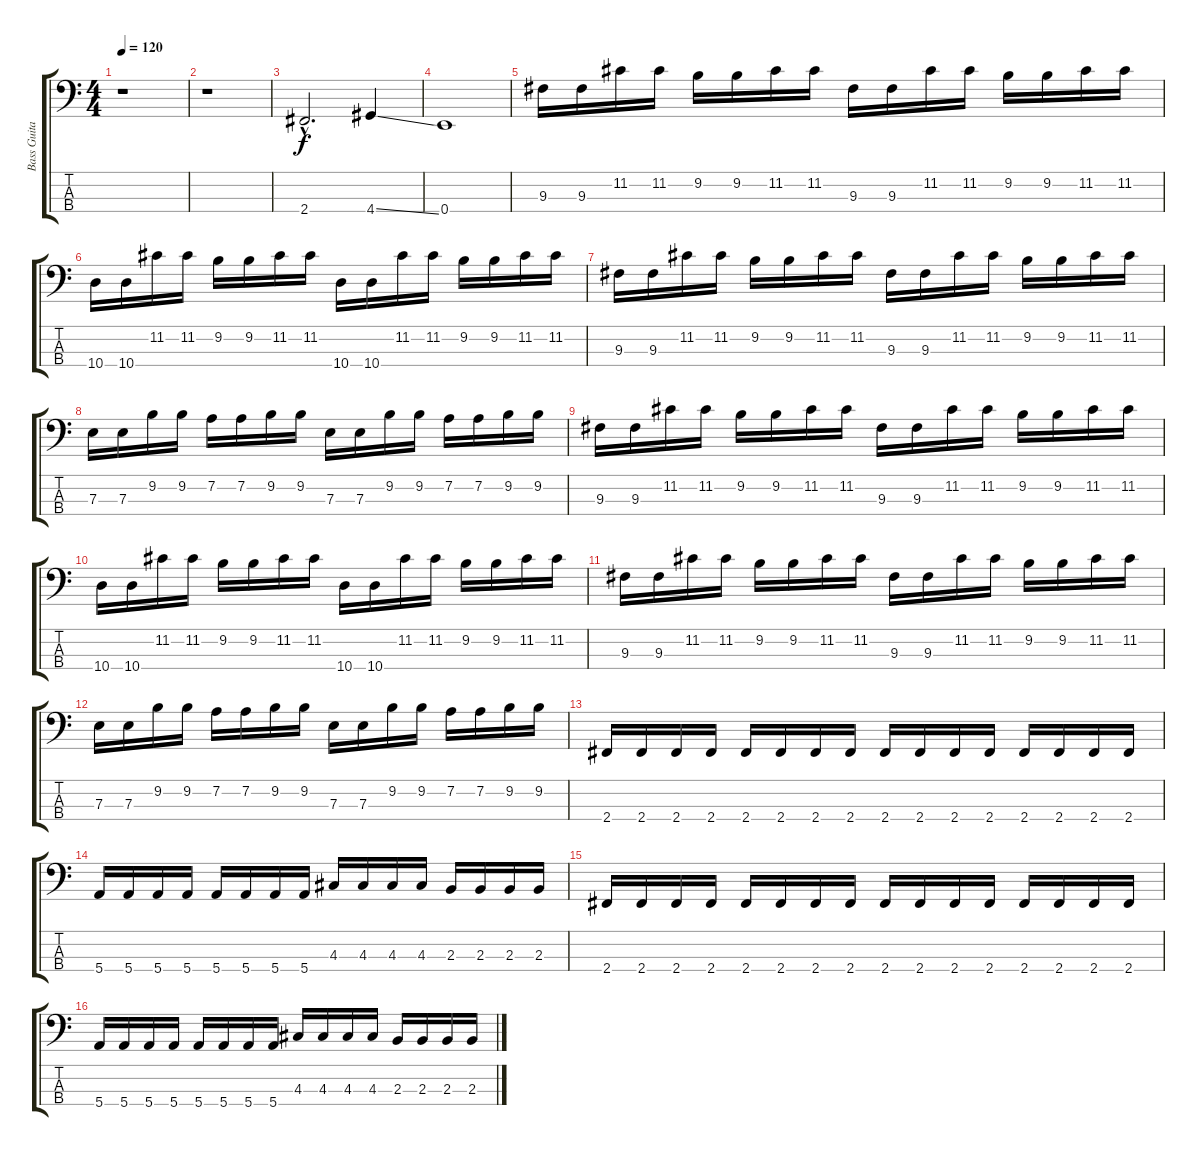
\track ("Bass Guitar" "Bass Guita") {instrument synthbass1}
\staff {score tabs}
\tuning (G2 D2 A1 E1) {hide}
\ts (4 4)
\tempo 120
\clef f4
\ks c
r.1{dy f instrument synthbass1} |
r.1 |
2.4{hac}.2{d} 4.4{ss}.4 |
0.4.1 |
9.3.16 9.3.16 11.2.16 11.2.16 9.2.16 9.2.16 11.2.16 11.2.16 9.3.16 9.3.16 11.2.16 11.2.16 9.2.16 9.2.16 11.2.16 11.2.16 |
10.4.16 10.4.16 11.2.16 11.2.16 9.2.16 9.2.16 11.2.16 11.2.16 10.4.16 10.4.16 11.2.16 11.2.16 9.2.16 9.2.16 11.2.16 11.2.16 |
9.3.16 9.3.16 11.2.16 11.2.16 9.2.16 9.2.16 11.2.16 11.2.16 9.3.16 9.3.16 11.2.16 11.2.16 9.2.16 9.2.16 11.2.16 11.2.16 |
7.3.16 7.3.16 9.2.16 9.2.16 7.2.16 7.2.16 9.2.16 9.2.16 7.3.16 7.3.16 9.2.16 9.2.16 7.2.16 7.2.16 9.2.16 9.2.16 |
9.3.16 9.3.16 11.2.16 11.2.16 9.2.16 9.2.16 11.2.16 11.2.16 9.3.16 9.3.16 11.2.16 11.2.16 9.2.16 9.2.16 11.2.16 11.2.16 |
10.4.16 10.4.16 11.2.16 11.2.16 9.2.16 9.2.16 11.2.16 11.2.16 10.4.16 10.4.16 11.2.16 11.2.16 9.2.16 9.2.16 11.2.16 11.2.16 |
9.3.16 9.3.16 11.2.16 11.2.16 9.2.16 9.2.16 11.2.16 11.2.16 9.3.16 9.3.16 11.2.16 11.2.16 9.2.16 9.2.16 11.2.16 11.2.16 |
7.3.16 7.3.16 9.2.16 9.2.16 7.2.16 7.2.16 9.2.16 9.2.16 7.3.16 7.3.16 9.2.16 9.2.16 7.2.16 7.2.16 9.2.16 9.2.16 |
2.4.16 2.4.16 2.4.16 2.4.16 2.4.16 2.4.16 2.4.16 2.4.16 2.4.16 2.4.16 2.4.16 2.4.16 2.4.16 2.4.16 2.4.16 2.4.16 |
5.4.16 5.4.16 5.4.16 5.4.16 5.4.16 5.4.16 5.4.16 5.4.16 4.3.16 4.3.16 4.3.16 4.3.16 2.3.16 2.3.16 2.3.16 2.3.16 |
2.4.16 2.4.16 2.4.16 2.4.16 2.4.16 2.4.16 2.4.16 2.4.16 2.4.16 2.4.16 2.4.16 2.4.16 2.4.16 2.4.16 2.4.16 2.4.16 |
5.4.16 5.4.16 5.4.16 5.4.16 5.4.16 5.4.16 5.4.16 5.4.16 4.3.16 4.3.16 4.3.16 4.3.16 2.3.16 2.3.16 2.3.16 2.3.16
